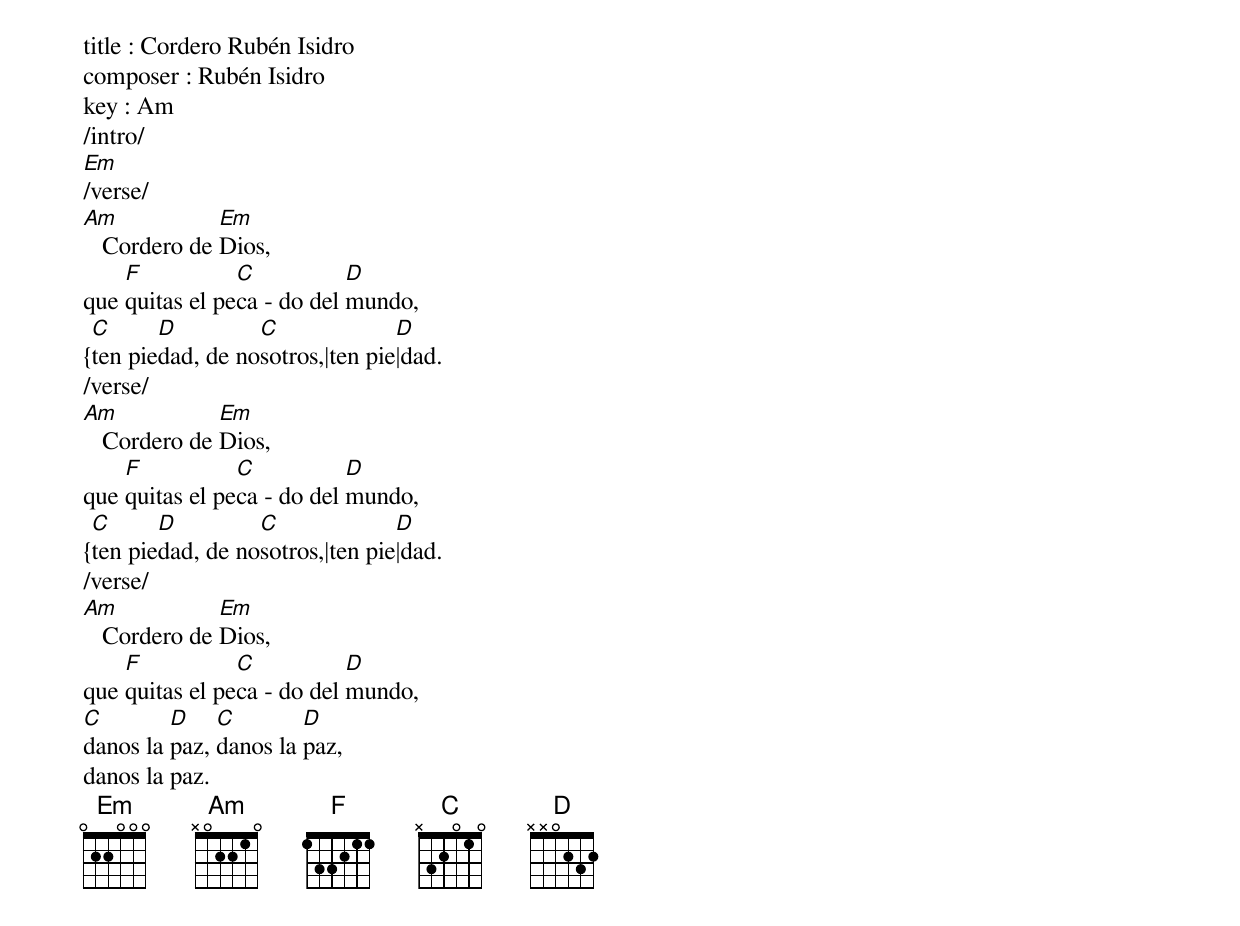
title : Cordero Rubén Isidro
composer : Rubén Isidro
key : Am
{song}
/intro/
[Em]
/verse/
[Am]   Cordero de [Em]Dios,
que [F]quitas el pe[C]ca - do del [D]mundo,
{[C]ten pie[D]dad, de no[C]sotros,|ten pie[D]|dad.
/verse/
[Am]   Cordero de [Em]Dios,
que [F]quitas el pe[C]ca - do del [D]mundo,
{[C]ten pie[D]dad, de no[C]sotros,|ten pie[D]|dad.
/verse/
[Am]   Cordero de [Em]Dios,
que [F]quitas el pe[C]ca - do del [D]mundo,
[C]danos la [D]paz, [C]danos la [D]paz,
danos la paz.
